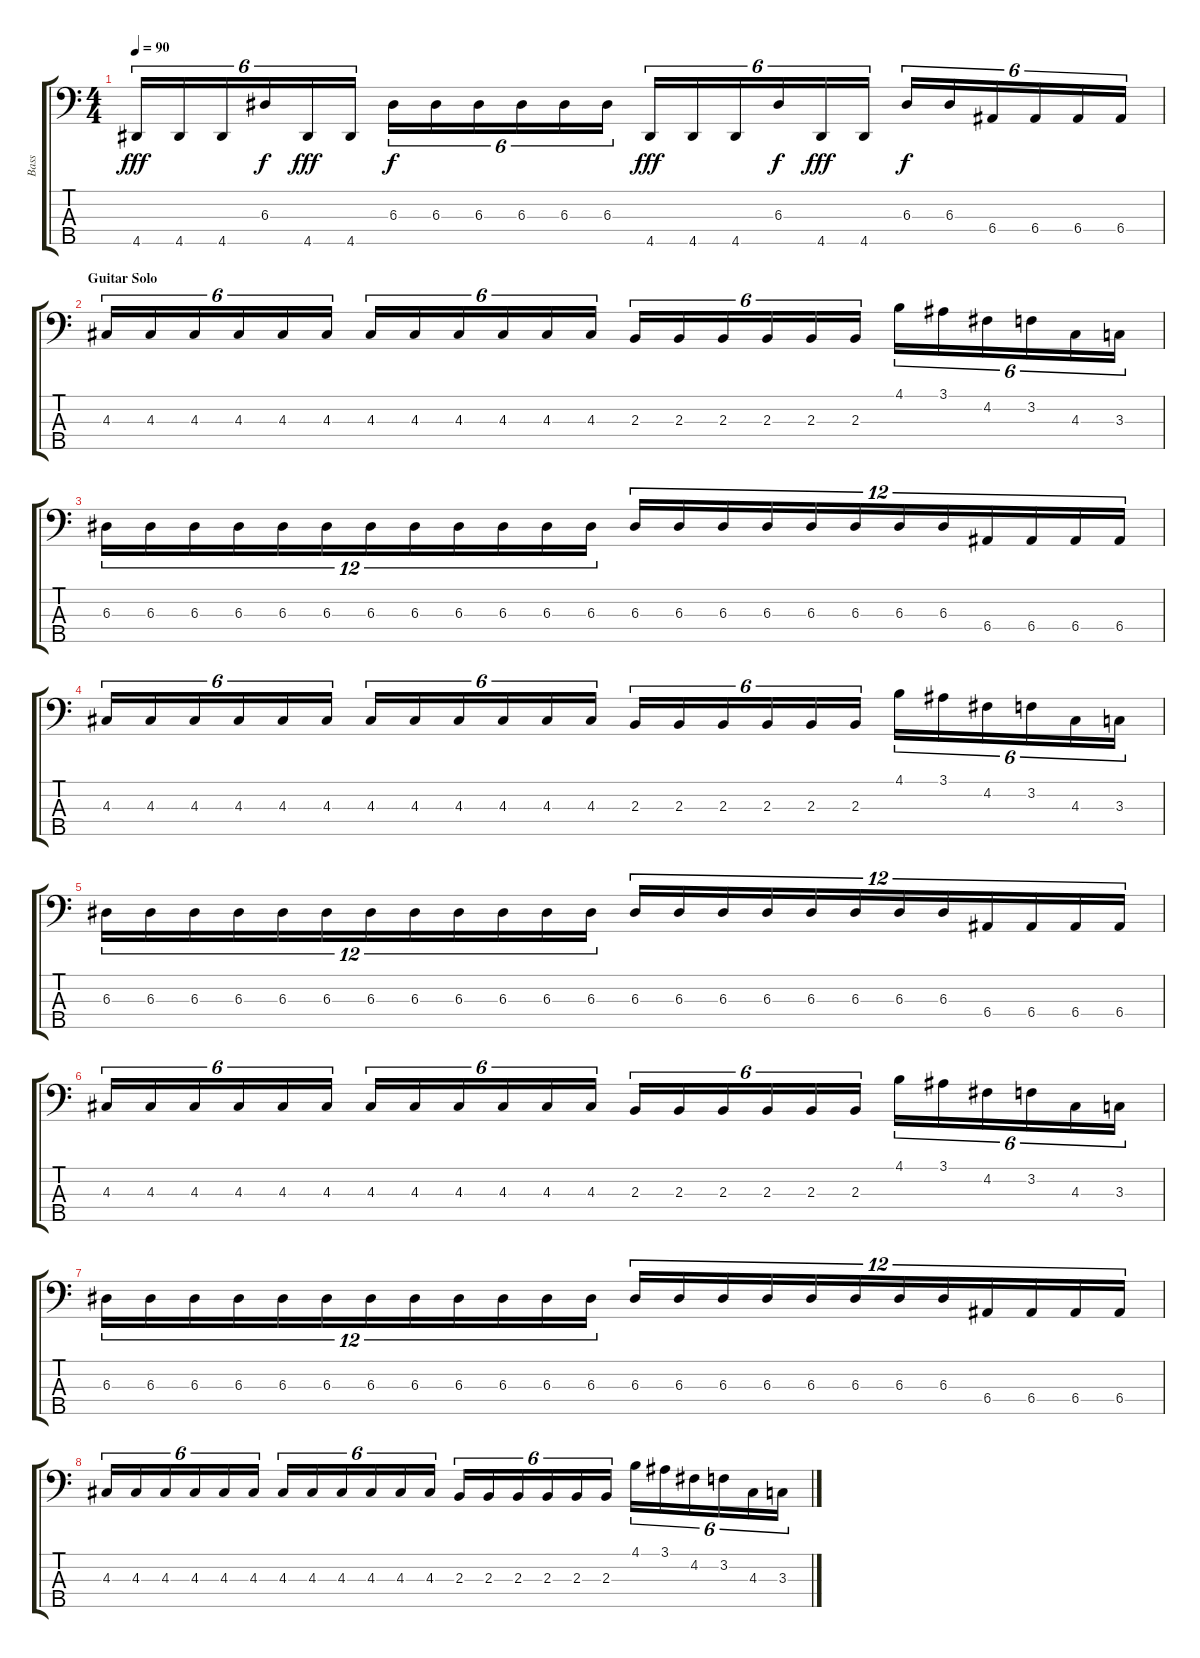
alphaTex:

\track ("Bass" "Bass") {instrument electricbassfinger}
\staff {score tabs}
\tuning (G2 D2 A1 E1 B0) {hide}
\ts (4 4)
\tempo 90
\clef f4
\ks c
4.5.16{tu (6 4) dy fff} 4.5.16{tu (6 4)} 4.5.16{tu (6 4)} 6.3.16{tu (6 4) dy f} 4.5.16{tu (6 4) dy fff} 4.5.16{tu (6 4)} 6.3.16{tu (6 4) dy f} 6.3.16{tu (6 4)} 6.3.16{tu (6 4)} 6.3.16{tu (6 4)} 6.3.16{tu (6 4)} 6.3.16{tu (6 4)} 4.5.16{tu (6 4) dy fff} 4.5.16{tu (6 4)} 4.5.16{tu (6 4)} 6.3.16{tu (6 4) dy f} 4.5.16{tu (6 4) dy fff} 4.5.16{tu (6 4)} 6.3.16{tu (6 4) dy f} 6.3.16{tu (6 4)} 6.4.16{tu (6 4)} 6.4.16{tu (6 4)} 6.4.16{tu (6 4)} 6.4.16{tu (6 4)} |
\section ("" "Guitar Solo")
4.3.16{tu (6 4)} 4.3.16{tu (6 4)} 4.3.16{tu (6 4)} 4.3.16{tu (6 4)} 4.3.16{tu (6 4)} 4.3.16{tu (6 4)} 4.3.16{tu (6 4)} 4.3.16{tu (6 4)} 4.3.16{tu (6 4)} 4.3.16{tu (6 4)} 4.3.16{tu (6 4)} 4.3.16{tu (6 4)} 2.3.16{tu (6 4)} 2.3.16{tu (6 4)} 2.3.16{tu (6 4)} 2.3.16{tu (6 4)} 2.3.16{tu (6 4)} 2.3.16{tu (6 4)} 4.1.16{tu (6 4)} 3.1.16{tu (6 4)} 4.2.16{tu (6 4)} 3.2.16{tu (6 4)} 4.3.16{tu (6 4)} 3.3.16{tu (6 4)} |
6.3.16{tu (12 8)} 6.3.16{tu (12 8)} 6.3.16{tu (12 8)} 6.3.16{tu (12 8)} 6.3.16{tu (12 8)} 6.3.16{tu (12 8)} 6.3.16{tu (12 8)} 6.3.16{tu (12 8)} 6.3.16{tu (12 8)} 6.3.16{tu (12 8)} 6.3.16{tu (12 8)} 6.3.16{tu (12 8)} 6.3.16{tu (12 8)} 6.3.16{tu (12 8)} 6.3.16{tu (12 8)} 6.3.16{tu (12 8)} 6.3.16{tu (12 8)} 6.3.16{tu (12 8)} 6.3.16{tu (12 8)} 6.3.16{tu (12 8)} 6.4.16{tu (12 8)} 6.4.16{tu (12 8)} 6.4.16{tu (12 8)} 6.4.16{tu (12 8)} |
4.3.16{tu (6 4)} 4.3.16{tu (6 4)} 4.3.16{tu (6 4)} 4.3.16{tu (6 4)} 4.3.16{tu (6 4)} 4.3.16{tu (6 4)} 4.3.16{tu (6 4)} 4.3.16{tu (6 4)} 4.3.16{tu (6 4)} 4.3.16{tu (6 4)} 4.3.16{tu (6 4)} 4.3.16{tu (6 4)} 2.3.16{tu (6 4)} 2.3.16{tu (6 4)} 2.3.16{tu (6 4)} 2.3.16{tu (6 4)} 2.3.16{tu (6 4)} 2.3.16{tu (6 4)} 4.1.16{tu (6 4)} 3.1.16{tu (6 4)} 4.2.16{tu (6 4)} 3.2.16{tu (6 4)} 4.3.16{tu (6 4)} 3.3.16{tu (6 4)} |
6.3.16{tu (12 8)} 6.3.16{tu (12 8)} 6.3.16{tu (12 8)} 6.3.16{tu (12 8)} 6.3.16{tu (12 8)} 6.3.16{tu (12 8)} 6.3.16{tu (12 8)} 6.3.16{tu (12 8)} 6.3.16{tu (12 8)} 6.3.16{tu (12 8)} 6.3.16{tu (12 8)} 6.3.16{tu (12 8)} 6.3.16{tu (12 8)} 6.3.16{tu (12 8)} 6.3.16{tu (12 8)} 6.3.16{tu (12 8)} 6.3.16{tu (12 8)} 6.3.16{tu (12 8)} 6.3.16{tu (12 8)} 6.3.16{tu (12 8)} 6.4.16{tu (12 8)} 6.4.16{tu (12 8)} 6.4.16{tu (12 8)} 6.4.16{tu (12 8)} |
4.3.16{tu (6 4)} 4.3.16{tu (6 4)} 4.3.16{tu (6 4)} 4.3.16{tu (6 4)} 4.3.16{tu (6 4)} 4.3.16{tu (6 4)} 4.3.16{tu (6 4)} 4.3.16{tu (6 4)} 4.3.16{tu (6 4)} 4.3.16{tu (6 4)} 4.3.16{tu (6 4)} 4.3.16{tu (6 4)} 2.3.16{tu (6 4)} 2.3.16{tu (6 4)} 2.3.16{tu (6 4)} 2.3.16{tu (6 4)} 2.3.16{tu (6 4)} 2.3.16{tu (6 4)} 4.1.16{tu (6 4)} 3.1.16{tu (6 4)} 4.2.16{tu (6 4)} 3.2.16{tu (6 4)} 4.3.16{tu (6 4)} 3.3.16{tu (6 4)} |
6.3.16{tu (12 8)} 6.3.16{tu (12 8)} 6.3.16{tu (12 8)} 6.3.16{tu (12 8)} 6.3.16{tu (12 8)} 6.3.16{tu (12 8)} 6.3.16{tu (12 8)} 6.3.16{tu (12 8)} 6.3.16{tu (12 8)} 6.3.16{tu (12 8)} 6.3.16{tu (12 8)} 6.3.16{tu (12 8)} 6.3.16{tu (12 8)} 6.3.16{tu (12 8)} 6.3.16{tu (12 8)} 6.3.16{tu (12 8)} 6.3.16{tu (12 8)} 6.3.16{tu (12 8)} 6.3.16{tu (12 8)} 6.3.16{tu (12 8)} 6.4.16{tu (12 8)} 6.4.16{tu (12 8)} 6.4.16{tu (12 8)} 6.4.16{tu (12 8)} |
4.3.16{tu (6 4)} 4.3.16{tu (6 4)} 4.3.16{tu (6 4)} 4.3.16{tu (6 4)} 4.3.16{tu (6 4)} 4.3.16{tu (6 4)} 4.3.16{tu (6 4)} 4.3.16{tu (6 4)} 4.3.16{tu (6 4)} 4.3.16{tu (6 4)} 4.3.16{tu (6 4)} 4.3.16{tu (6 4)} 2.3.16{tu (6 4)} 2.3.16{tu (6 4)} 2.3.16{tu (6 4)} 2.3.16{tu (6 4)} 2.3.16{tu (6 4)} 2.3.16{tu (6 4)} 4.1.16{tu (6 4)} 3.1.16{tu (6 4)} 4.2.16{tu (6 4)} 3.2.16{tu (6 4)} 4.3.16{tu (6 4)} 3.3.16{tu (6 4)}
